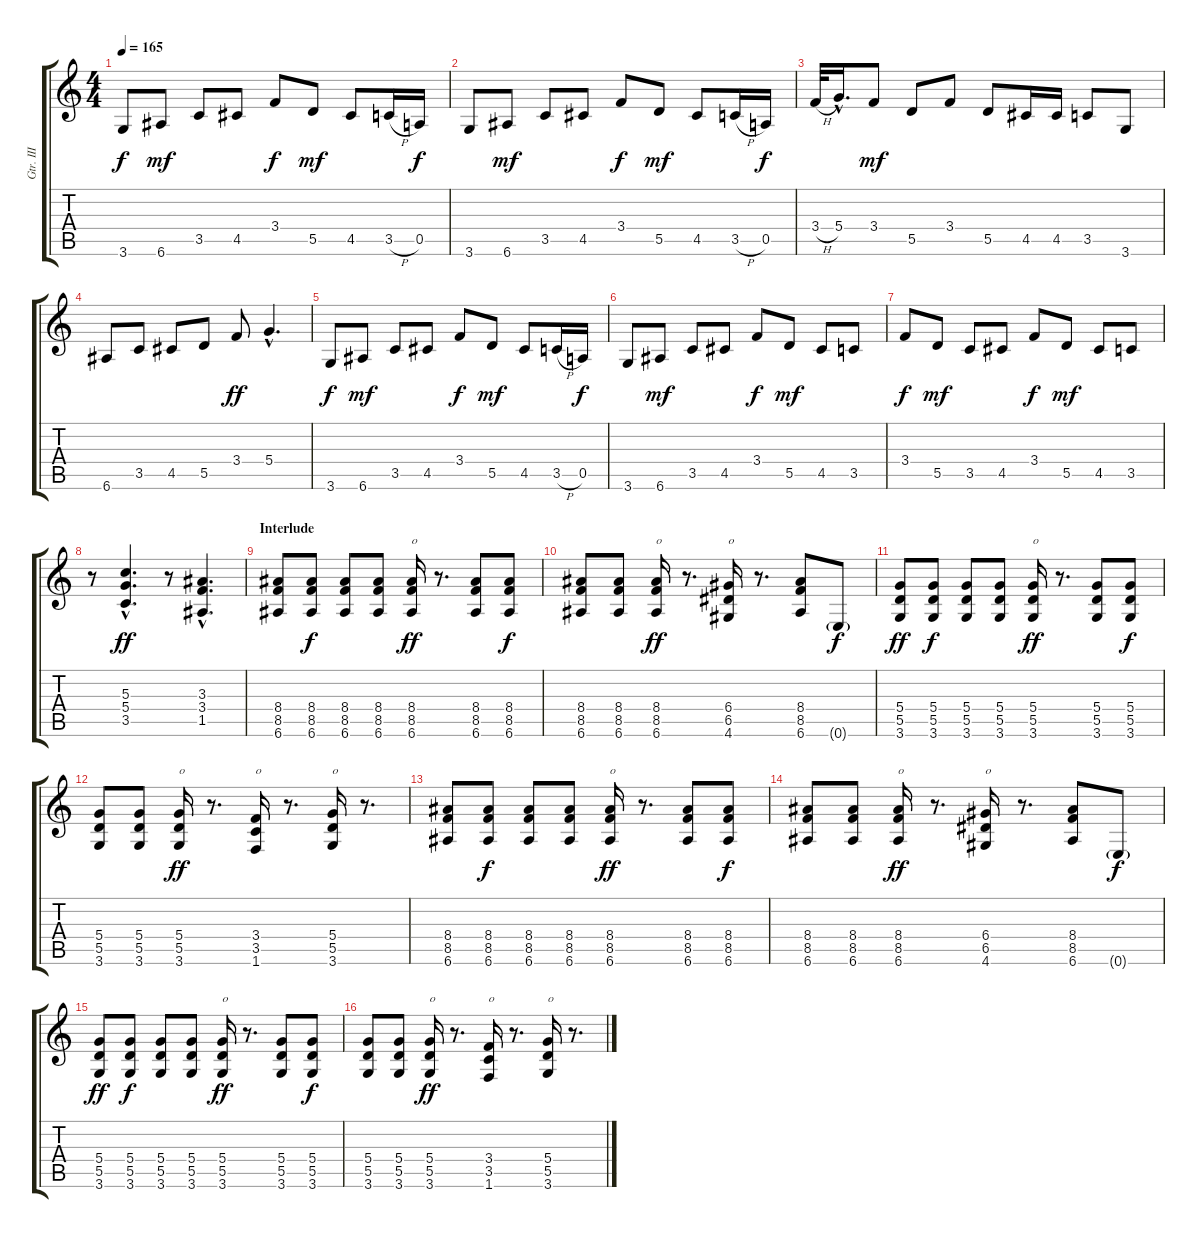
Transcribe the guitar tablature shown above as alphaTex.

\track ("Gtr. III" "Gtr. III") {instrument overdrivenguitar}
\staff {score tabs}
\tuning (E4 B3 G3 D3 A2 E2) {hide}
\ts (4 4)
\tempo 165
\clef g2
\ks c
3.6.8{dy f} 6.6.8{dy mf} 3.5.8 4.5.8 3.4.8{dy f} 5.5.8{dy mf} 4.5.8 3.5{h}.16 0.5.16{dy f} |
3.6.8 6.6.8{dy mf} 3.5.8 4.5.8 3.4.8{dy f} 5.5.8{dy mf} 4.5.8 3.5{h}.16 0.5.16{dy f} |
3.4{h}.32 5.4{hac}.16{d} 3.4.8{dy mf} 5.5.8 3.4.8 5.5.8 4.5.16 4.5.16 3.5.8 3.6.8 |
6.6.8 3.5.8 4.5.8 5.5.8 3.4.8{dy ff} 5.4{hac}.4{d} |
3.6.8{dy f} 6.6.8{dy mf} 3.5.8 4.5.8 3.4.8{dy f} 5.5.8{dy mf} 4.5.8 3.5{h}.16 0.5.16{dy f} |
3.6.8 6.6.8{dy mf} 3.5.8 4.5.8 3.4.8{dy f} 5.5.8{dy mf} 4.5.8 3.5.8 |
3.4.8{dy f} 5.5.8{dy mf} 3.5.8 4.5.8 3.4.8{dy f} 5.5.8{dy mf} 4.5.8 3.5.8 |
r.8 (5.3{hac} 5.4{hac} 3.5{hac}).4{d dy ff} r.8 (3.3{hac} 3.4{hac} 1.5{hac}).4{d} |
\section ("" "Interlude")
(8.4 8.5 6.6).8 (8.4 8.5 6.6).8{dy f} (8.4 8.5 6.6).8 (8.4 8.5 6.6).8 (8.4 8.5 6.6).16{txt "o" dy ff} r.8{d} (8.4 8.5 6.6).8 (8.4 8.5 6.6).8{dy f} |
(8.4 8.5 6.6).8 (8.4 8.5 6.6).8 (8.4 8.5 6.6).16{txt "o" dy ff} r.8{d} (6.4 6.5 4.6).16{txt "o"} r.8{d} (8.4 8.5 6.6).8 0.6{g}.8{dy f} |
(5.4 5.5 3.6).8{dy ff} (5.4 5.5 3.6).8{dy f} (5.4 5.5 3.6).8 (5.4 5.5 3.6).8 (5.4 5.5 3.6).16{txt "o" dy ff} r.8{d} (5.4 5.5 3.6).8 (5.4 5.5 3.6).8{dy f} |
(5.4 5.5 3.6).8 (5.4 5.5 3.6).8 (5.4 5.5 3.6).16{txt "o" dy ff} r.8{d} (3.4 3.5 1.6).16{txt "o"} r.8{d} (5.4 5.5 3.6).16{txt "o"} r.8{d} |
(8.4 8.5 6.6).8 (8.4 8.5 6.6).8{dy f} (8.4 8.5 6.6).8 (8.4 8.5 6.6).8 (8.4 8.5 6.6).16{txt "o" dy ff} r.8{d} (8.4 8.5 6.6).8 (8.4 8.5 6.6).8{dy f} |
(8.4 8.5 6.6).8 (8.4 8.5 6.6).8 (8.4 8.5 6.6).16{txt "o" dy ff} r.8{d} (6.4 6.5 4.6).16{txt "o"} r.8{d} (8.4 8.5 6.6).8 0.6{g}.8{dy f} |
(5.4 5.5 3.6).8{dy ff} (5.4 5.5 3.6).8{dy f} (5.4 5.5 3.6).8 (5.4 5.5 3.6).8 (5.4 5.5 3.6).16{txt "o" dy ff} r.8{d} (5.4 5.5 3.6).8 (5.4 5.5 3.6).8{dy f} |
(5.4 5.5 3.6).8 (5.4 5.5 3.6).8 (5.4 5.5 3.6).16{txt "o" dy ff} r.8{d} (3.4 3.5 1.6).16{txt "o"} r.8{d} (5.4 5.5 3.6).16{txt "o"} r.8{d}
